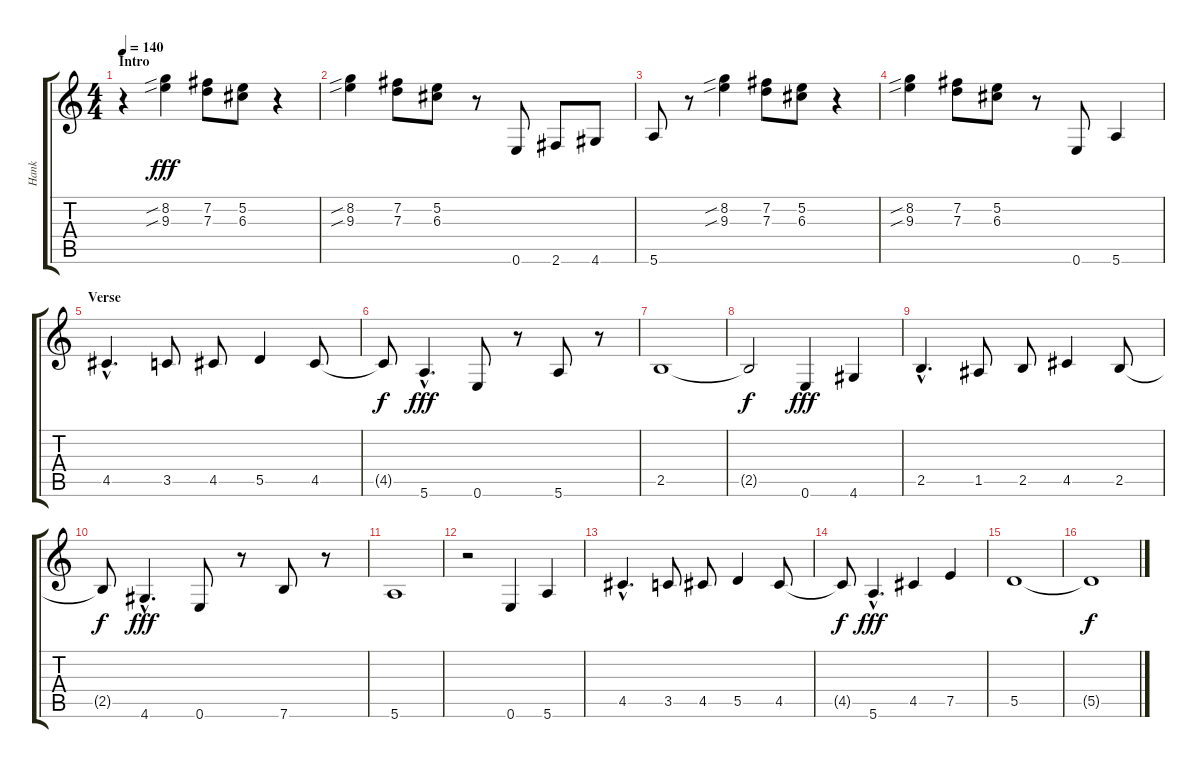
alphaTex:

\track ("Hank" "Hank") {instrument electricguitarjazz}
\staff {score tabs}
\tuning (E4 B3 G3 D3 A2 E2) {hide}
\ts (4 4)
\section ("" "Intro")
\tempo 140
\clef g2
\ks c
r.4{dy fff instrument electricguitarjazz} (8.2{sib} 9.3{sib}).4 (7.2 7.3).8 (5.2 6.3).8 r.4 |
(8.2{sib} 9.3{sib}).4 (7.2 7.3).8 (5.2 6.3).8 r.8 0.6.8{instrument electricguitarmuted} 2.6.8 4.6.8 |
5.6.8 r.8{instrument electricguitarjazz} (8.2{sib} 9.3{sib}).4 (7.2 7.3).8 (5.2 6.3).8 r.4 |
(8.2{sib} 9.3{sib}).4 (7.2 7.3).8 (5.2 6.3).8 r.8{instrument electricguitarmuted} 0.6.8 5.6.4 |
\section ("" "Verse")
4.5{hac}.4{d} 3.5.8 4.5.8 5.5.4 4.5.8 |
4.5{t}.8{dy f} 5.6{hac}.4{d dy fff} 0.6.8 r.8 5.6.8 r.8 |
2.5.1 |
2.5{t}.2{dy f} 0.6.4{dy fff} 4.6.4 |
2.5{hac}.4{d} 1.5.8 2.5.8 4.5.4 2.5.8 |
2.5{t}.8{dy f} 4.6{hac}.4{d dy fff} 0.6.8 r.8 7.6.8 r.8 |
5.6.1 |
r.2 0.6.4 5.6.4 |
4.5{hac}.4{d} 3.5.8 4.5.8 5.5.4 4.5.8 |
4.5{t}.8{dy f} 5.6{hac}.4{d dy fff} 4.5.4 7.5.4 |
5.5.1 |
5.5{t}.1{dy f}
